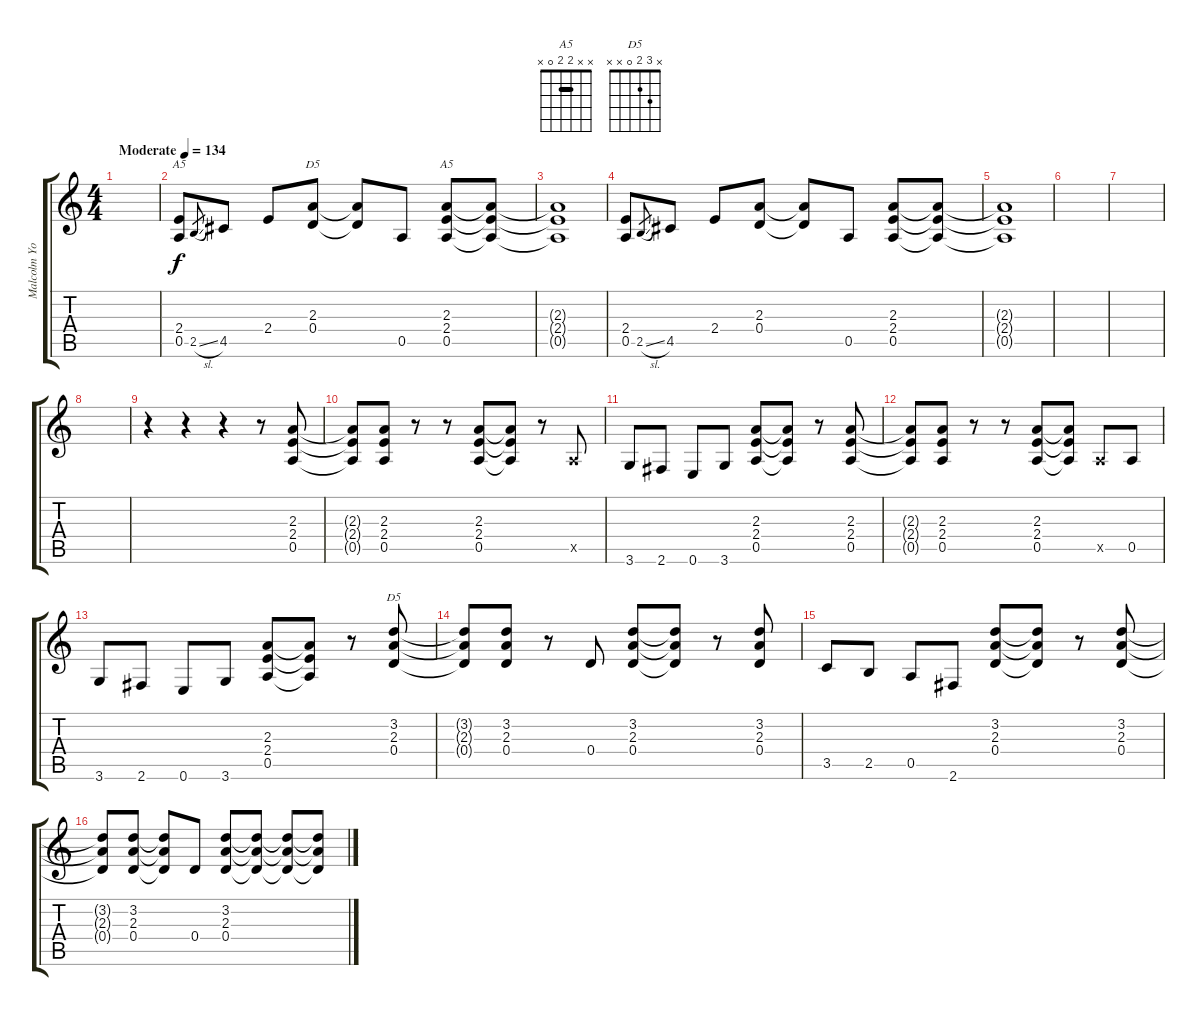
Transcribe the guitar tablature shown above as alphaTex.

\track ("Malcolm Young " "Malcolm Yo") {instrument overdrivenguitar}
\staff {score tabs}
\tuning (E4 B3 G3 D3 A2 E2) {hide}
\chord ("A5" x x x 2 0 x)
\chord ("D5" x x 2 0 x x)
\chord ("A5" x x 2 2 0 x) {barre 2}
\chord ("D5" x 3 2 0 x x)
\ts (4 4)
\tempo (134 "Moderate")
\clef g2
\ks c
|
(2.4 0.5).8{ch "A5"} 2.5{sl}.8{gr} 4.5.8 2.4.8 (2.3 0.4).8{ch "D5"} (2.3{t} 0.4{t}).8 0.5.8 (2.3 2.4 0.5).8{ch "A5"} (2.3{t} 2.4{t} 0.5{t}).8 |
(2.3{t} 2.4{t} 0.5{t}).1 |
(2.4 0.5).8 2.5{sl}.8{gr} 4.5.8 2.4.8 (2.3 0.4).8 (2.3{t} 0.4{t}).8 0.5.8 (2.3 2.4 0.5).8 (2.3{t} 2.4{t} 0.5{t}).8 |
(2.3{t} 2.4{t} 0.5{t}).1 |
|
|
|
r.4 r.4 r.4 r.8 (2.3 2.4 0.5).8 |
(2.3{t} 2.4{t} 0.5{t}).8 (2.3 2.4 0.5).8 r.8 r.8 (2.3 2.4 0.5).8 (2.3{t} 2.4{t} 0.5{t}).8 r.8 0.5{x}.8 |
3.6.8 2.6.8 0.6.8 3.6.8 (2.3 2.4 0.5).8 (2.3{t} 2.4{t} 0.5{t}).8 r.8 (2.3 2.4 0.5).8 |
(2.3{t} 2.4{t} 0.5{t}).8 (2.3 2.4 0.5).8 r.8 r.8 (2.3 2.4 0.5).8 (2.3{t} 2.4{t} 0.5{t}).8 0.5{x}.8 0.5.8 |
3.6.8 2.6.8 0.6.8 3.6.8 (2.3 2.4 0.5).8 (2.3{t} 2.4{t} 0.5{t}).8 r.8 (3.2 2.3 0.4).8{ch "D5"} |
(3.2{t} 2.3{t} 0.4{t}).8 (3.2 2.3 0.4).8 r.8 0.4.8 (3.2 2.3 0.4).8 (3.2{t} 2.3{t} 0.4{t}).8 r.8 (3.2 2.3 0.4).8 |
3.5.8 2.5.8 0.5.8 2.6.8 (3.2 2.3 0.4).8 (3.2{t} 2.3{t} 0.4{t}).8 r.8 (3.2 2.3 0.4).8 |
(3.2{t} 2.3{t} 0.4{t}).8 (3.2 2.3 0.4).8 (3.2{t} 2.3{t} 0.4{t}).8 0.4.8 (3.2 2.3 0.4).8 (3.2{t} 2.3{t} 0.4{t}).8 (3.2{t} 2.3{t} 0.4{t}).8 (3.2{t} 2.3{t} 0.4{t}).8
